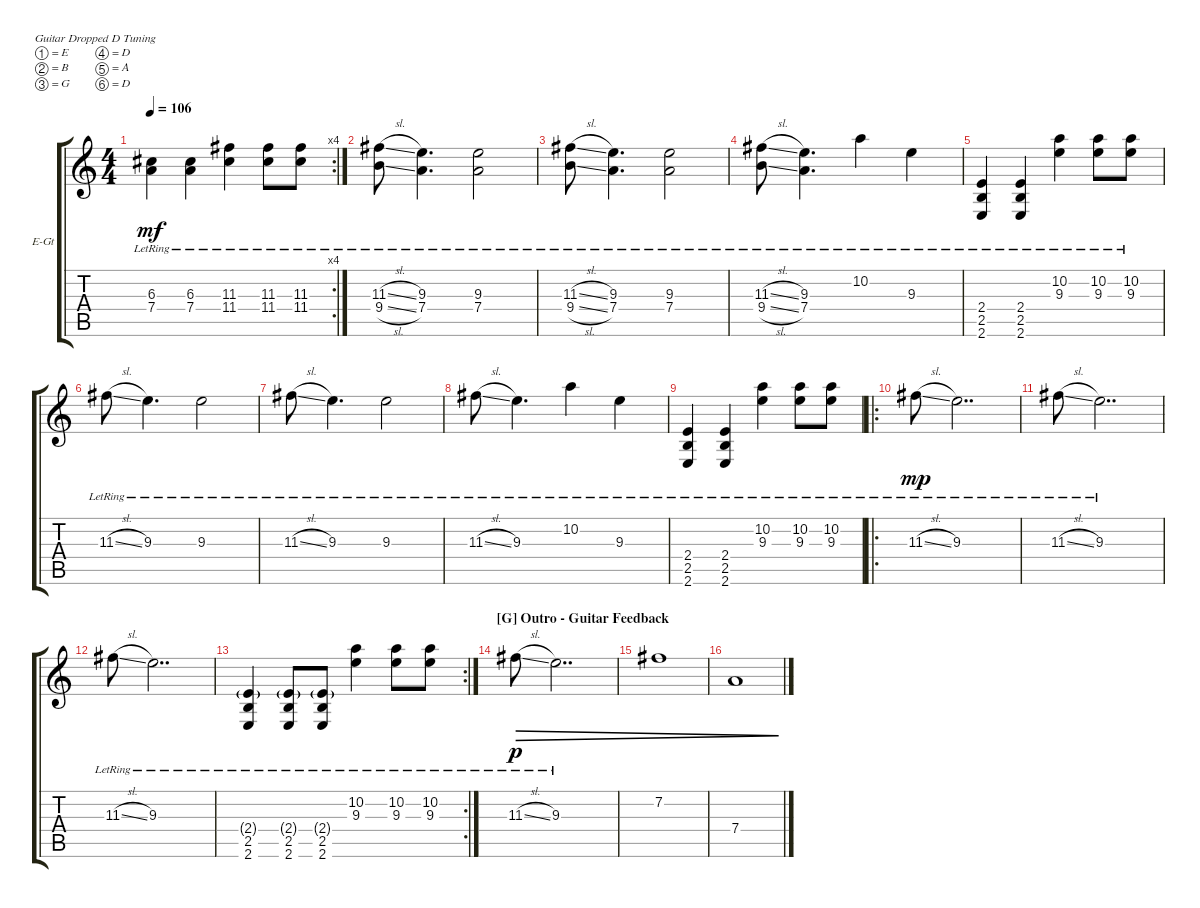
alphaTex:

\defaultSystemsLayout 4
\bracketExtendMode groupsimilarinstruments
\firstSystemTrackNameOrientation horizontal
\otherSystemsTrackNameOrientation horizontal
\track ("Overdrive" "E-Gt") {instrument distortionguitar}
\staff {score tabs}
\tuning (E4 B3 G3 D3 A2 D2)
\rc 4
\ts (4 4)
\tempo 106
\clef g2
\ks c
(7.4{lr} 6.3{lr}).4{dy mf} (7.4{lr} 6.3{lr}).4 (11.4{lr} 11.3{lr}).4 (11.4{lr} 11.3{lr}).8 (11.4{lr} 11.3{lr}).8 |
(9.4{sl lr} 11.3{sl lr}).8 (7.4{lr} 9.3{lr}).4{d} (7.4{lr} 9.3{lr}).2 |
(9.4{sl lr} 11.3{sl lr}).8 (7.4{lr} 9.3{lr}).4{d} (7.4{lr} 9.3{lr}).2 |
(9.4{sl lr} 11.3{sl lr}).8 (7.4{lr} 9.3{lr}).4{d} 10.2{lr}.4 9.3{lr}.4 |
(2.4{lr} 2.6{lr} 2.5{lr}).4 (2.6{lr} 2.5{lr} 2.4{lr}).4 (9.3{lr} 10.2{lr}).4 (9.3{lr} 10.2{lr}).8 (9.3{lr} 10.2{lr}).8 |
11.3{sl lr}.8 9.3{lr}.4{d} 9.3{lr}.2 |
11.3{sl lr}.8 9.3{lr}.4{d} 9.3{lr}.2 |
11.3{sl lr}.8 9.3{lr}.4{d} 10.2{lr}.4 9.3{lr}.4 |
(2.4{lr} 2.6{lr} 2.5{lr}).4 (2.6{lr} 2.5{lr} 2.4{lr}).4 (9.3{lr} 10.2{lr}).4 (9.3{lr} 10.2{lr}).8 (9.3{lr} 10.2{lr}).8 |
\ro
11.3{sl lr}.8{dy mp} 9.3{lr}.2{dd} |
11.3{sl lr}.8 9.3{lr}.2{dd} |
11.3{sl lr}.8 9.3{lr}.2{dd} |
\rc 2
(2.4{g lr} 2.6{lr} 2.5{lr}).4 (2.6{lr} 2.5{lr} 2.4{g lr}).8 (2.6{lr} 2.5{lr} 2.4{g lr}).8 (9.3{lr} 10.2{lr}).4 (9.3{lr} 10.2{lr}).8 (9.3{lr} 10.2{lr}).8 |
\section ("G" "Outro - Guitar Feedback")
11.3{sl lr}.8{dec dy p} 9.3{lr}.2{dd dec} |
7.2.1{dec} |
7.4.1{dec}
